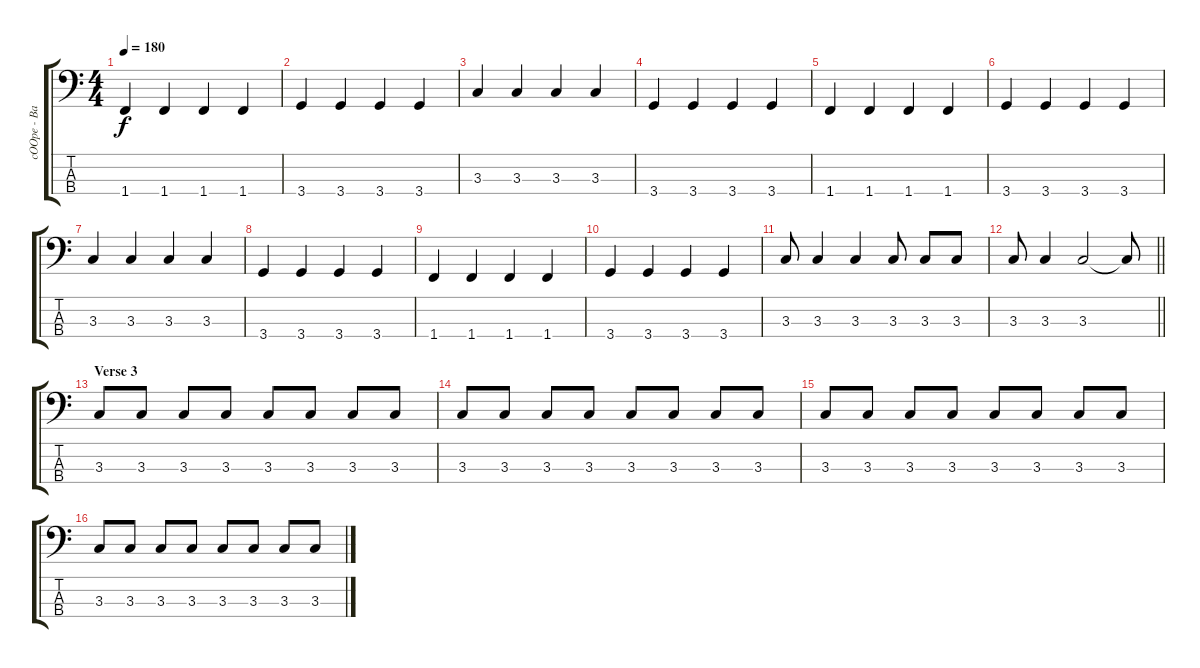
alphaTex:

\track ("cOOpe - Bass" "cOOpe - Ba") {instrument electricbasspick}
\staff {score tabs}
\tuning (G2 D2 A1 E1) {hide}
\ts (4 4)
\tempo 180
\clef f4
\ks c
1.4.4{dy f} 1.4.4 1.4.4 1.4.4 |
3.4.4 3.4.4 3.4.4 3.4.4 |
3.3.4 3.3.4 3.3.4 3.3.4 |
3.4.4 3.4.4 3.4.4 3.4.4 |
1.4.4 1.4.4 1.4.4 1.4.4 |
3.4.4 3.4.4 3.4.4 3.4.4 |
3.3.4 3.3.4 3.3.4 3.3.4 |
3.4.4 3.4.4 3.4.4 3.4.4 |
1.4.4 1.4.4 1.4.4 1.4.4 |
3.4.4 3.4.4 3.4.4 3.4.4 |
3.3.8 3.3.4 3.3.4 3.3.8 3.3.8 3.3.8 |
\barLineRight lightlight
3.3.8 3.3.4 3.3.2 3.3{t}.8 |
\section ("" "Verse 3")
3.3.8 3.3.8 3.3.8 3.3.8 3.3.8 3.3.8 3.3.8 3.3.8 |
3.3.8 3.3.8 3.3.8 3.3.8 3.3.8 3.3.8 3.3.8 3.3.8 |
3.3.8 3.3.8 3.3.8 3.3.8 3.3.8 3.3.8 3.3.8 3.3.8 |
3.3.8 3.3.8 3.3.8 3.3.8 3.3.8 3.3.8 3.3.8 3.3.8
